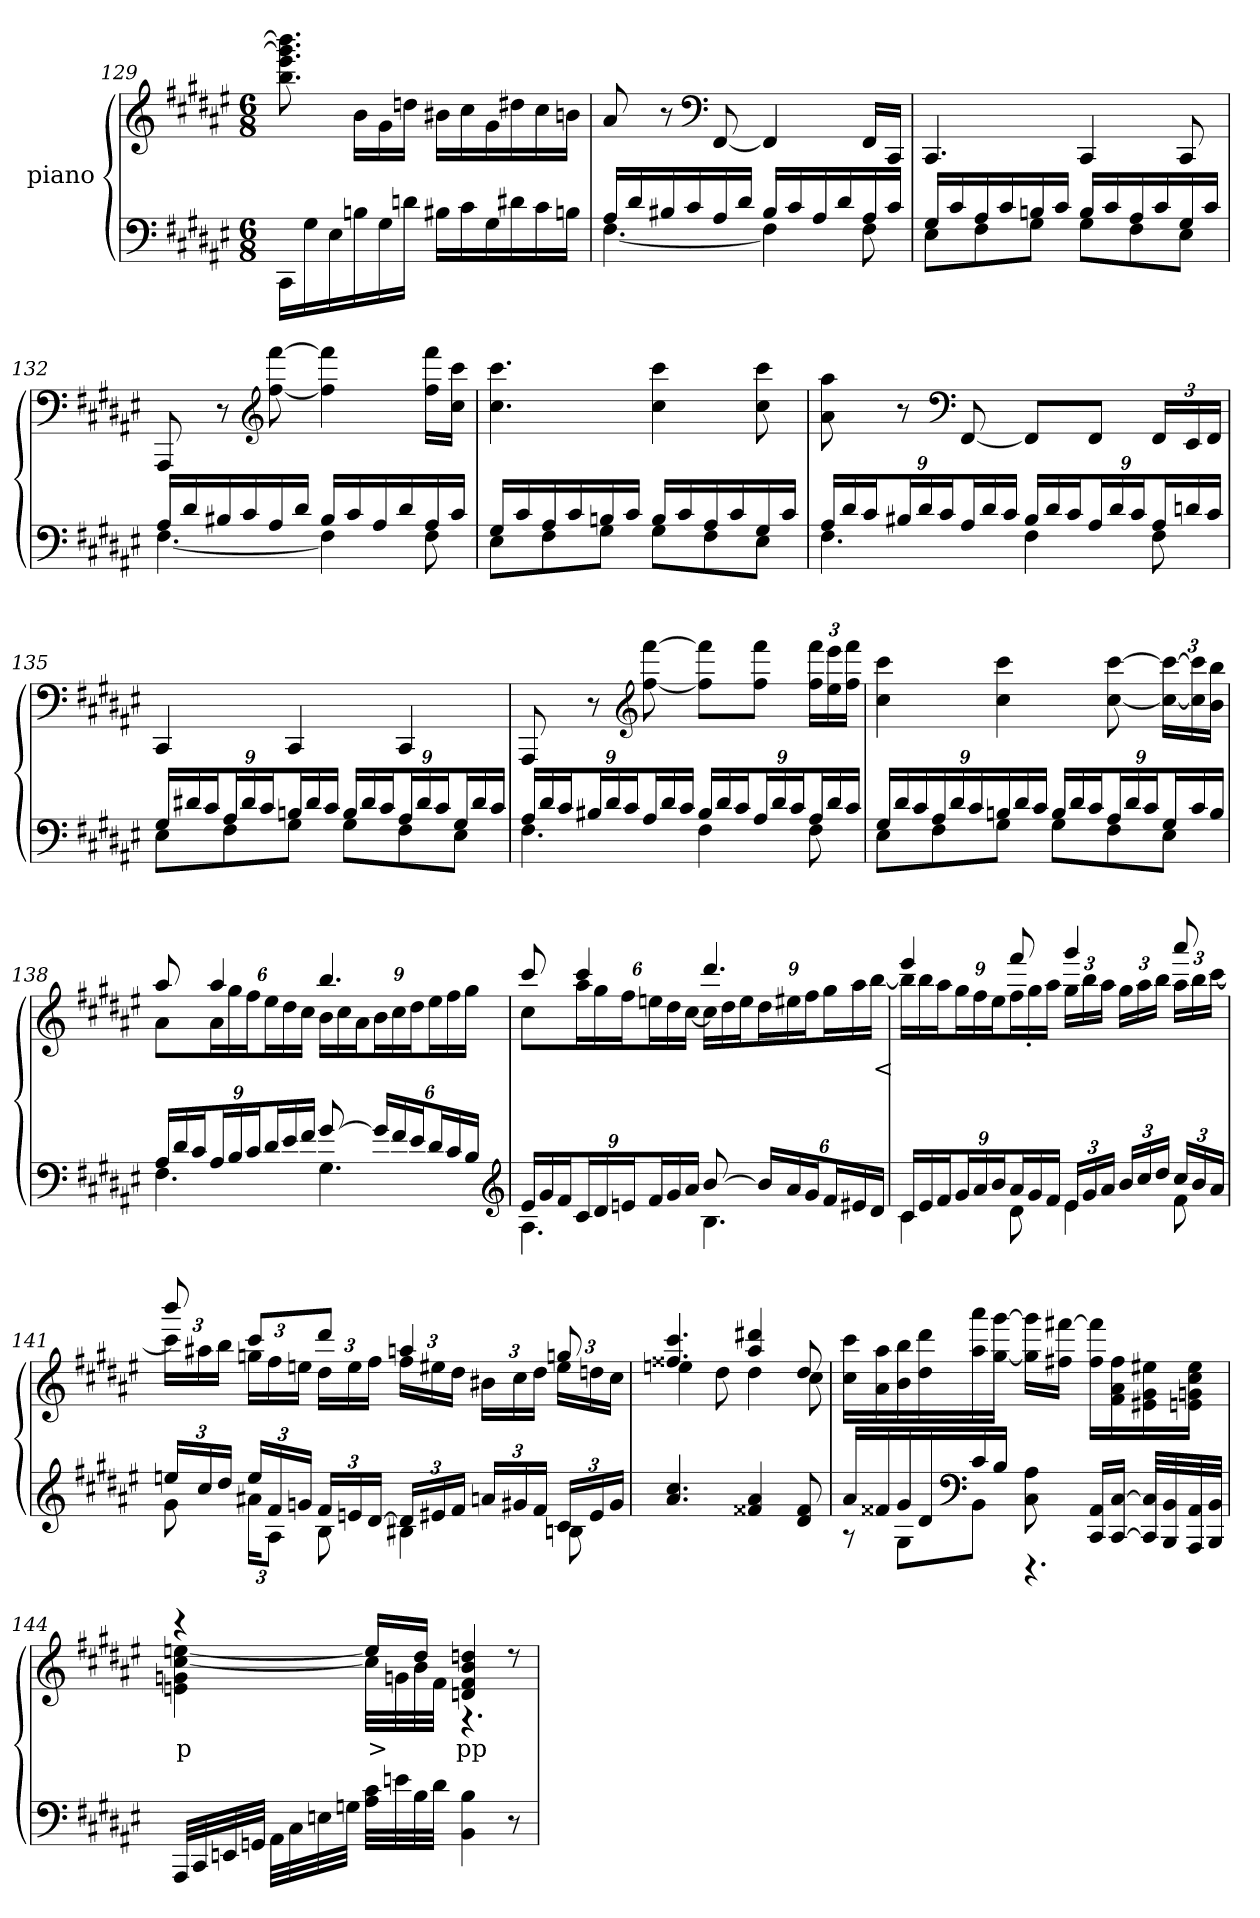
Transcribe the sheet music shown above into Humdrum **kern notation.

**kern	**kern	**text
*part2	*part1	*part1
*staff2	*staff1	*staff1
*	*I"piano	*
*clefF4	*clefG2	*
*k[f#c#g#d#a#e#]	*k[f#c#g#d#a#e#]	*
*M6/8	*M6/8	*
=129	=129	=129
16CC#\LL	8.bb\ 8.eee#\ 8.ggg#\] 8.bbb\]	.
16G#\	.	.
16E#\	.	.
16Bn\	16b\LL	.
16G#\	16g#\	.
16dn\JJ	16ddn\JJ	.
16B#X\LL	16b#X\LL	.
16c#\	16cc#\	.
16G#\	16g#\	.
16d#X\	16dd#X\	.
16c#\	16cc#\	.
16Bn\JJ	16bn\JJ	.
=130	=130	=130
*^	*	*
16A#/LL	[4.F#\	8a#/	.
16d#/	.	.	.
16B#X/	.	8r	.
16c#/	.	.	.
*	*	*clefF4	*
16A#/	.	[8FF#/	.
16d#/JJ	.	.	.
16B#/LL	4F#\]	4FF#/]	.
16c#/	.	.	.
16A#/	.	.	.
16d#/	.	.	.
16A#/	8F#\	16FF#/LL	.
16c#/JJ	.	16CC#/JJ	.
=131	=131	=131	=131
16G#/LL	8E#\L	4.CC#/	.
16c#/	.	.	.
16A#/	8F#\	.	.
16c#/	.	.	.
16Bn/	8G#\J	.	.
16c#/JJ	.	.	.
16B/LL	8G#\L	4CC#/	.
16c#/	.	.	.
16A#/	8F#\	.	.
16c#/	.	.	.
16G#/	8E#\J	8CC#/	.
16c#/JJ	.	.	.
=132	=132	=132	=132
16A#/LL	[4.F#\	8AAA#/	.
16d#/	.	.	.
16B#X/	.	8r	.
16c#/	.	.	.
*	*	*clefG2	*
16A#/	.	[8ff#\ [8fff#\	.
16d#/JJ	.	.	.
16B#/LL	4F#\]	4ff#\] 4fff#\]	.
16c#/	.	.	.
16A#/	.	.	.
16d#/	.	.	.
16A#/	8F#\	16ff#\ 16fff#\LL	.
16c#/JJ	.	16cc#\ 16ccc#\JJ	.
=133	=133	=133	=133
16G#/LL	8E#\L	4.cc#\ 4.ccc#\	.
16c#/	.	.	.
16A#/	8F#\	.	.
16c#/	.	.	.
16Bn/	8G#\J	.	.
16c#/JJ	.	.	.
16B/LL	8G#\L	4cc#\ 4ccc#\	.
16c#/	.	.	.
16A#/	8F#\	.	.
16c#/	.	.	.
16G#/	8E#\J	8cc#\ 8ccc#\	.
16c#/JJ	.	.	.
=134	=134	=134	=134
24A#/LL	4.F#\	8a#\ 8aa#\	.
24d#/	.	.	.
24c#/J	.	.	.
24B#X/L	.	8r	.
24d#/	.	.	.
24c#/J	.	.	.
*	*	*clefF4	*
24A#/L	.	[8FF#/	.
24d#/	.	.	.
24c#/JJ	.	.	.
24B#/LL	4F#\	8FF#/L]	.
24d#/	.	.	.
24c#/J	.	.	.
24A#/L	.	8FF#/J	.
24d#/	.	.	.
24c#/J	.	.	.
24A#/L	8F#\	24FF#/LL	.
24dn/	.	24EE#/	.
24c#/JJ	.	24FF#/JJ	.
=135	=135	=135	=135
24G#/LL	8E#\L	4CC#/	.
24d#X/	.	.	.
24c#/J	.	.	.
24A#/L	8F#\	.	.
24d#/	.	.	.
24c#/J	.	.	.
24Bn/L	8G#\J	4CC#/	.
24d#/	.	.	.
24c#/JJ	.	.	.
24B/LL	8G#\L	.	.
24d#/	.	.	.
24c#/J	.	.	.
24A#/L	8F#\	4CC#/	.
24d#/	.	.	.
24c#/J	.	.	.
24G#/L	8E#\J	.	.
24d#/	.	.	.
24c#/JJ	.	.	.
=136	=136	=136	=136
24A#/LL	4.F#\	8AAA#/	.
24d#/	.	.	.
24c#/J	.	.	.
24B#X/L	.	8r	.
24d#/	.	.	.
24c#/J	.	.	.
*	*	*clefG2	*
24A#/L	.	[8ff#\ [8fff#\	.
24d#/	.	.	.
24c#/JJ	.	.	.
24B#/LL	4F#\	8ff#\] 8fff#\]L	.
24d#/	.	.	.
24c#/J	.	.	.
24A#/L	.	8ff#\ 8fff#\J	.
24d#/	.	.	.
24c#/J	.	.	.
24A#/L	8F#\	24ff#\ 24fff#\LL	.
24d#/	.	24ee#\ 24eee#\	.
24c#/JJ	.	24ff#\ 24fff#\JJ	.
=137	=137	=137	=137
24G#/LL	8E#\L	4cc#\ 4ccc#\	.
24d#/	.	.	.
24c#/	.	.	.
24A#/	8F#\	.	.
24d#/	.	.	.
24c#/	.	.	.
24Bn/	8G#\J	4cc#\ 4ccc#\	.
24d#/	.	.	.
24c#/JJ	.	.	.
24B/LL	8G#\L	.	.
24d#/	.	.	.
24c#/J	.	.	.
24A#/L	8F#\	[8cc#\ [8ccc#\	.
24d#/	.	.	.
24c#/J	.	.	.
24G#/L	8E#\J	24cc#\_ 24ccc#\_LL	.
24c#/	.	24cc#\] 24ccc#\]	.
24B/JJ	.	24b\ 24bb\JJ	.
=138	=138	=138	=138
*	*	*^	*
24A#/LL	4.F#\	8aa#/	8a#\L	.
24d#/	.	.	.	.
24c#/J	.	.	.	.
24A#/L	.	4aa#/	24a#\L	.
24B/	.	.	24gg#\	.
24c#/J	.	.	24ff#\J	.
24d#/L	.	.	24ee#\L	.
24e#/	.	.	24dd#\	.
24f#/JJ	.	.	24cc#\JJ	.
[8g#/	4.G#\	4.bb/	24b\LL	.
.	.	.	24cc#\	.
.	.	.	24a#\J	.
24g#/LL]	.	.	24b\L	.
24f#/	.	.	24cc#\	.
24e#/J	.	.	24dd#\J	.
24d#/L	.	.	24ee#\L	.
24c#/	.	.	24ff#\	.
24B/JJ	.	.	24gg#\JJ	.
*clefG2	*	*	*	*
=139	=139	=139	=139	=139
24e#/LL	4.A#\	8ccc#/	8cc#\L	.
24g#/	.	.	.	.
24f#/J	.	.	.	.
24c#/L	.	4ccc#/	24aa#\L	.
24d#/	.	.	24gg#\	.
24en/J	.	.	24ff#\J	.
24f#/L	.	.	24een\L	.
24g#/	.	.	24dd#\	.
24a#/JJ	.	.	[24cc#\JJ	.
[8b/	4.B\	4.ddd#/	24cc#\LL]	.
.	.	.	24dd#\	.
.	.	.	24ee\J	.
24b/LL]	.	.	24dd#\L	.
24a#/	.	.	24ee#X\	.
24g#/J	.	.	24ff#\J	.
24f#/L	.	.	24gg#\L	.
24e#X/	.	.	24aa#\	.
24d#/JJ	.	.	[24bb\JJ	<
=140	=140	=140	=140	=140
24c#/LL	4c#\	4eee#/	24bb\LL]	.
24e#/	.	.	24bb\	.
24f#/J	.	.	24aa#\J	.
24g#/L	.	.	24gg#\L	.
24a#/	.	.	24ff#\	.
24b/J	.	.	24ee#\J	.
24a#/L	8d#\	8fff#/	24ff#\L	.
24g#/	.	.	24gg#'>\	.
24f#/JJ	.	.	24aa#\JJ	.
24e#/LL	4e#\	4ggg#/	24gg#\LL	.
24g#/	.	.	24bb\	.
24a#/JJ	.	.	24aa#\JJ	.
24b/LL	.	.	24gg#\LL	.
24cc#/	.	.	24aa#\	.
24dd#/JJ	.	.	24bb\JJ	.
24cc#/LL	8f#\	8aaa#/	24aa#\LL	.
24b/	.	.	24bb\	.
24a#/JJ	.	.	[24ccc#\JJ	.
=141	=141	=141	=141	=141
24een/LL	8g#\	8bbb/	24ccc#\LL]	.
24cc#/	.	.	24aa#X\	.
24dd#/JJ	.	.	24bb\JJ	.
24ee/LL	24a#X\KL	8ccc#/L	24ggn\LL	.
24f#/	12A#\J	.	24ff#\	.
24gn/JJ	.	.	24een\JJ	.
24f#/LL	8B\	8ddd#/J	24dd#\LL	.
24en/	.	.	24ee\	.
[24d#/JJ	.	.	24ff#\JJ	.
24d#/LL]	4B#X\	4aan/	24ff#\LL	.
24e#X/	.	.	24ee#X\	.
24f#/JJ	.	.	24dd#\JJ	.
24an/LL	.	.	24b#X\LL	.
24g#X/	.	.	24cc#\	.
24f#/JJ	.	.	24dd#\JJ	.
24c#/LL	8Bn\	8ggn/	24ee#\LL	.
24e#/	.	.	24ddn\	.
24g#/JJ	.	.	24cc#\JJ	.
*v	*v	*	*	*
=142	=142	=142	=142
4.a#/ 4.cc#/	4.ff##X/ 4.ccc#/	4een\	.
.	.	8dd#\	.
4f##X/ 4a#/	4aa#/ 4ddd#X/	4dd#\	.
8d#/ 8f##/	8dd#/	8cc#\	.
*	*v	*v	*
=143	=143	=143
*^	*	*
16a#/LL	8r	16cc#\ 16ccc#\LL	.
16f##X/	.	16a#\ 16aa#\	.
16g#/	8G#\L	16b\ 16bb\	.
16d#/	.	16dd#\ 16ddd#\	.
*clefF4	*	*	*
16c#/	8BB\J	16aa#\ 16aaa#\	.
16B/JJ	.	[16gg#\ [16ggg#\JJ	.
8C#\ 8A#\	4.r	16gg#\] 16ggg#\]LL	.
.	.	16ff#X\ [16fff#X\JJ	.
16CC#/ 16AA#/LL	.	16ff#\ 16fff#\]LL	.
[16CC#/ [16C#/JJ	.	16f#\ 16a#\ 16ff#\	.
32CC#/] 32C#/]LLL	.	16e#X\ 16g#\ 16ee#X\	.
32BBB/ 32BB/	.	.	.
32AAA#/ 32AA#/	.	16en\ 16gn\ 16cc#\ 16ee#\JJ	.
32BBB/ 32BB/JJJ	.	.	.
*v	*v	*	*
=144	=144	=144
*	*^	*
32AAA#/LLL	4r	4en\ 4gn\ [4cc#\ [4een\	p
32CC#/	.	.	.
32EEn/	.	.	.
32GGn/JJJ	.	.	.
32AA#\LLL	.	.	.
32C#\	.	.	.
32En\	.	.	.
32Gn\JJJ	.	.	.
32A#\ 32c#\LLL	16een/LL]	32cc#\LLL]	>
32en\	.	32gn\	.
32B\	16dd#/JJ	32b\	.
32d#\JJJ	.	32f#\JJJ	.
4BB\ 4B\	4dn/ 4f#/ 4b/ 4ddn/	4.r	pp
8r	8r	.	.
*	*v	*v	*
=	=	=
*-	*-	*-
